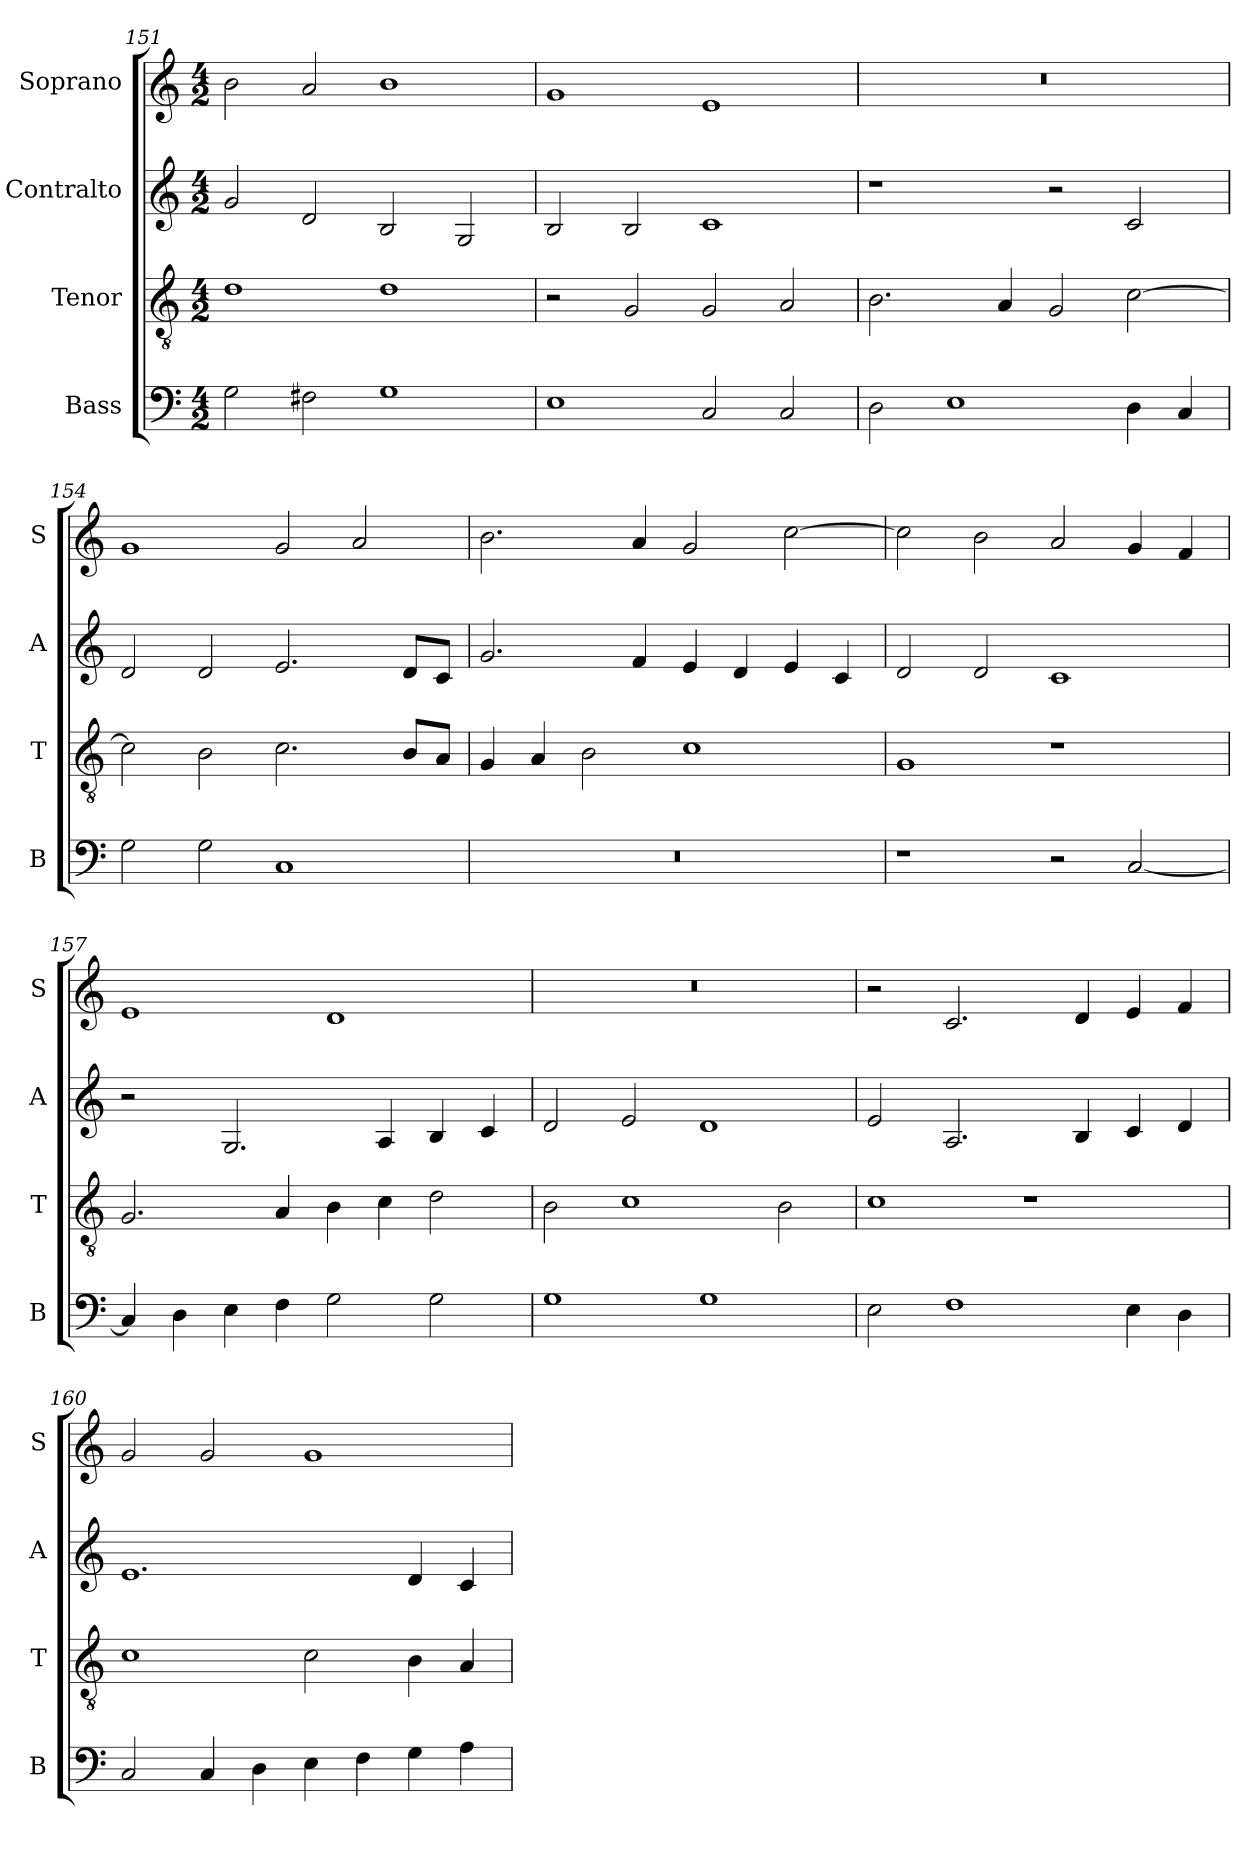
**kern	**kern	**kern	**kern
*part4	*part3	*part2	*part1
*staff4	*staff3	*staff2	*staff1
*I"Bass	*I"Tenor	*I"Contralto	*I"Soprano
*I'B	*I'T	*I'A	*I'S
*clefF4	*clefGv2	*clefG2	*clefG2
*k[]	*k[]	*k[]	*k[]
*C:ion	*C:ion	*C:ion	*C:ion
*M4/2	*M4/2	*M4/2	*M4/2
=151	=151	=151	=151
2G	1d	2g	2b
2F#X	.	2d	2a
1G	1d	2B	1b
.	.	2G	.
=152	=152	=152	=152
1E	2r	2B	1g
.	2G	2B	.
2C	2G	1c	1e
2C	2A	.	.
=153	=153	=153	=153
2D	2.B	1r	0r
1E	.	.	.
.	4A	.	.
.	2G	2r	.
4D	[2c	2c	.
4C	.	.	.
=154	=154	=154	=154
2G	2c]	2d	1g
2G	2B	2d	.
1C	2.c	2.e	2g
.	.	.	2a
.	8B/L	8d/L	.
.	8A/J	8c/J	.
=155	=155	=155	=155
0r	4G	2.g	2.b
.	4A	.	.
.	2B	.	.
.	.	4f	4a
.	1c	4e	2g
.	.	4d	.
.	.	4e	[2cc
.	.	4c	.
=156	=156	=156	=156
1r	1G	2d	2cc]
.	.	2d	2b
2r	1r	1c	2a
[2C	.	.	4g
.	.	.	4f
=157	=157	=157	=157
4C]	2.G	2r	1e
4D	.	.	.
4E	.	2.G	.
4F	4A	.	.
2G	4B	.	1d
.	4c	4A	.
2G	2d	4B	.
.	.	4c	.
=158	=158	=158	=158
1G	2B	2d	0r
.	1c	2e	.
1G	.	1d	.
.	2B	.	.
=159	=159	=159	=159
2E	1c	2e	2r
1F	.	2.A	2.c
.	1r	.	.
.	.	4B	4d
4E	.	4c	4e
4D	.	4d	4f
=160	=160	=160	=160
2C	1c	1.e	2g
4C	.	.	2g
4D	.	.	.
4E	2c	.	1g
4F	.	.	.
4G	4B	4d	.
4A	4A	4c	.
=	=	=	=
*-	*-	*-	*-
